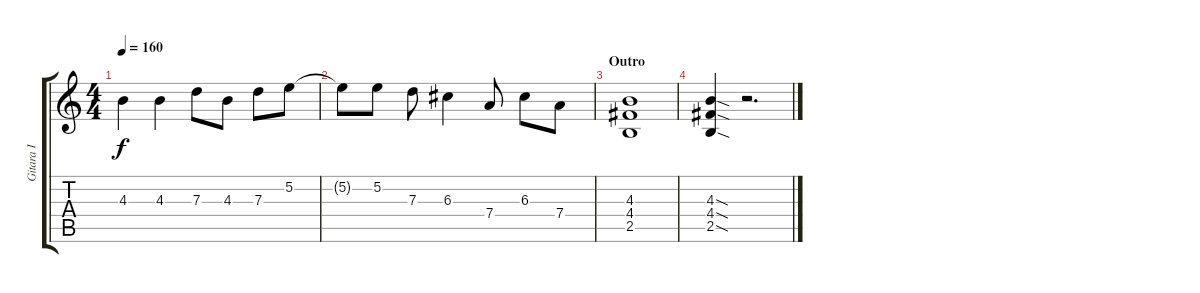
\track ("Gitara I" "Gitara I") {instrument overdrivenguitar}
\staff {score tabs}
\tuning (E4 B3 G3 D3 A2 E2) {hide}
\ts (4 4)
\tempo 160
\clef g2
\ks c
4.3.4{dy f instrument overdrivenguitar} 4.3.4 7.3.8 4.3.8 7.3.8 5.2.8 |
5.2{t}.8 5.2.8 7.3.8 6.3.4 7.4.8 6.3.8 7.4.8 |
\section ("" "Outro")
(4.3 4.4 2.5).1{instrument overdrivenguitar} |
(4.3{sod} 4.4{sod} 2.5{sod}).4 r.2{d}
